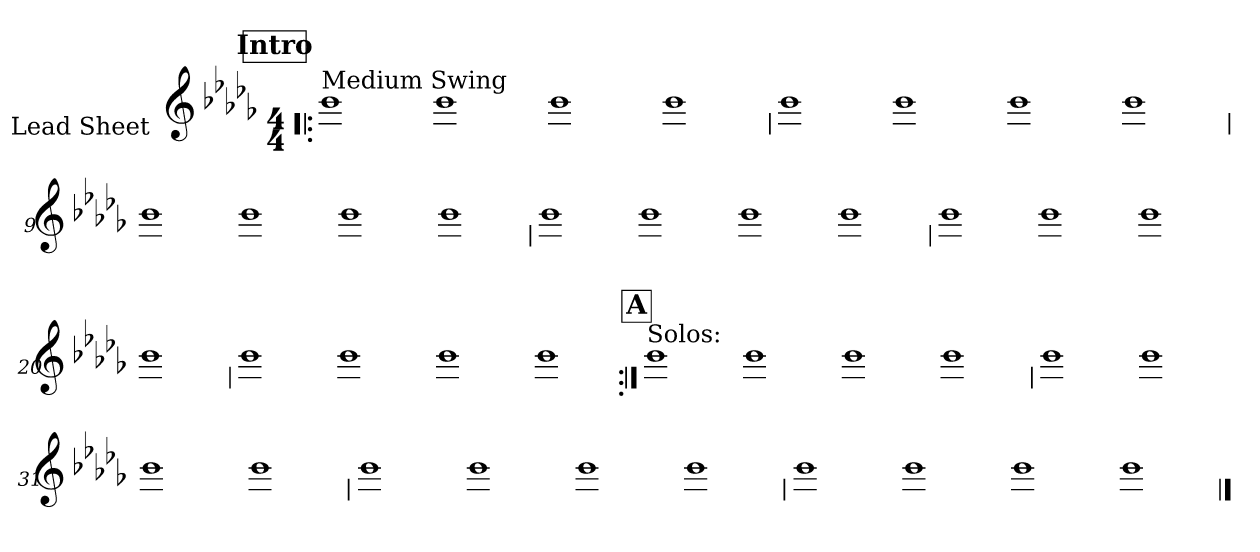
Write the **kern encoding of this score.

**kern
*part1
*staff1
*I"Lead Sheet
*stria0
*clefG2
*k[b-e-a-d-g-]
*D-:
*M4/4
!!LO:REH:place=s1:a:t=Intro
=1!|:
!LO:TX:a:t=Medium Swing
1b-
=2-
1b-
=3-
1b-
=4-
1b-
!!LO:LB:g=z
=5
1b-
=6-
1b-
=7-
1b-
=8-
1b-
!!LO:LB:g=z
=9
1b-
=10-
1b-
=11-
1b-
=12-
1b-
!!LO:LB:g=z
=13
1b-
=14-
1b-
=15-
1b-
=16-
1b-
!!LO:LB:g=z
=17
1b-
=18-
1b-
=19-
1b-
=20-
1b-
!!LO:LB:g=z
=21
1b-
=22-
1b-
=23-
1b-
=24-
1b-
!!LO:LB:g=z
!!LO:REH:place=s1:a:t=A
=25:|!
!LO:TX:a:t=Solos&colon;
1b-
=26-
1b-
=27-
1b-
=28-
1b-
!!LO:LB:g=z
=29
1b-
=30-
1b-
=31-
1b-
=32-
1b-
!!LO:LB:g=z
=33
1b-
=34-
1b-
=35-
1b-
=36-
1b-
!!LO:LB:g=z
=37
1b-
=38-
1b-
=39-
1b-
=40-
1b-
==
*-
